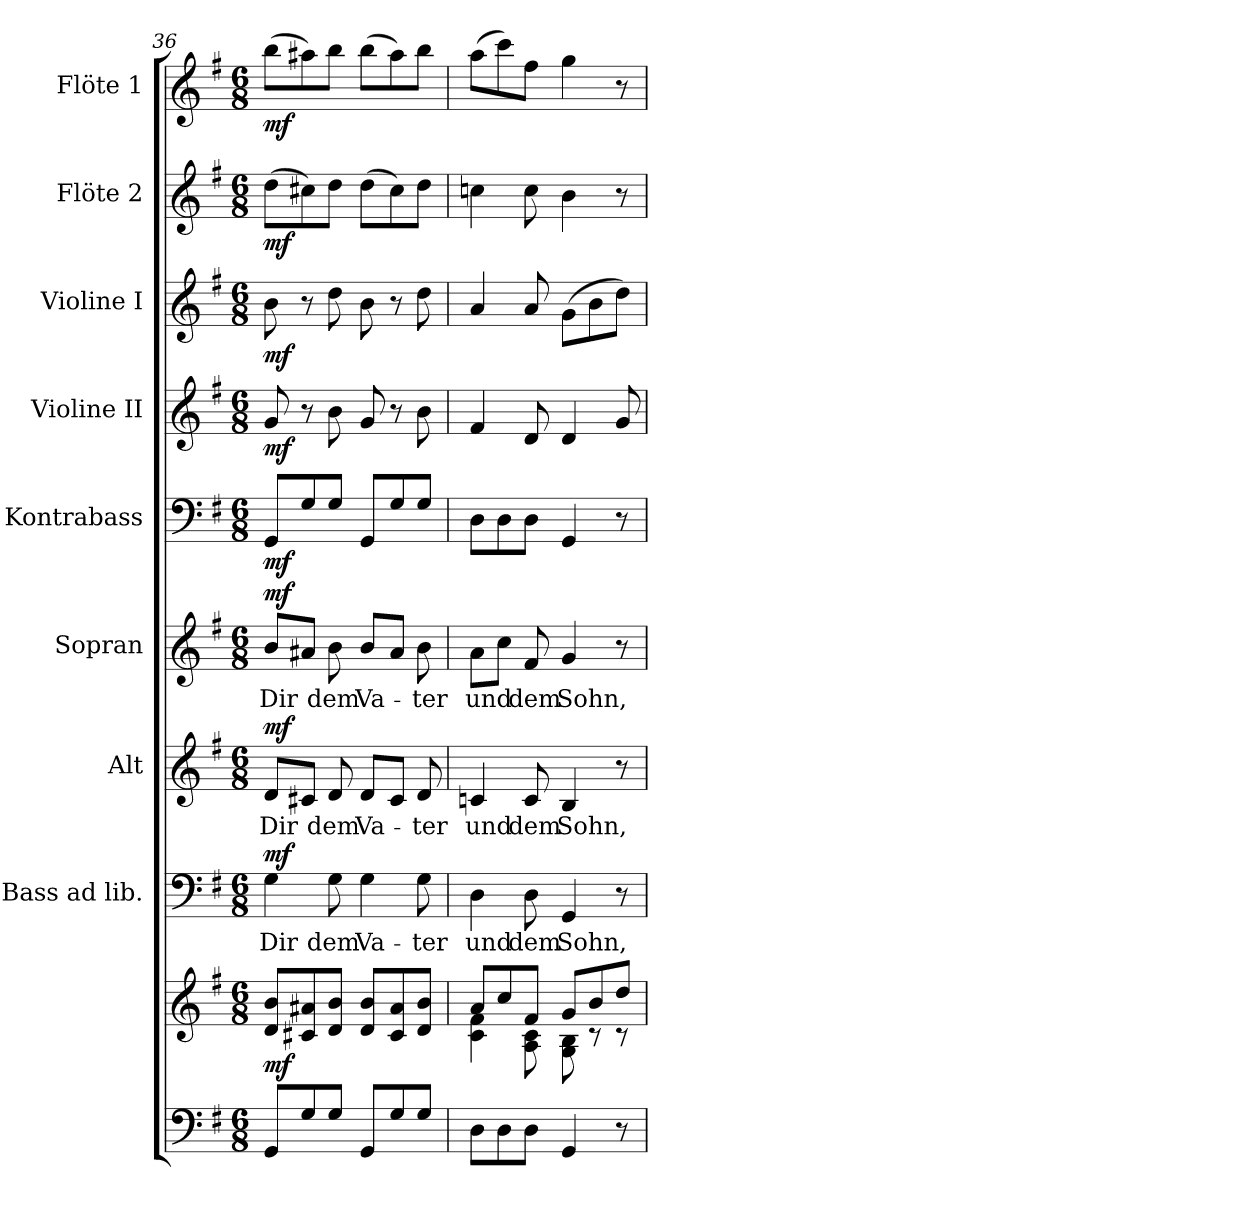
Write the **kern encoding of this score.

**kern	**kern	**dynam	**kern	**text	**dynam	**kern	**text	**dynam	**kern	**text	**dynam	**kern	**dynam	**kern	**dynam	**kern	**dynam	**kern	**dynam	**kern	**dynam
*part9	*part9	*part9	*part8	*part8	*part8	*part7	*part7	*part7	*part6	*part6	*part6	*part5	*part5	*part4	*part4	*part3	*part3	*part2	*part2	*part1	*part1
*staff10	*staff9	*staff9/10	*staff8	*staff8	*staff8	*staff7	*staff7	*staff7	*staff6	*staff6	*staff6	*staff5	*staff5	*staff4	*staff4	*staff3	*staff3	*staff2	*staff2	*staff1	*staff1
*	*	*	*I"Bass ad lib.	*	*	*I"Alt	*	*	*I"Sopran	*	*	*I"Kontrabass	*	*I"Violine II	*	*I"Violine I	*	*I"Flöte 2	*	*I"Flöte 1	*
*	*	*	*I'B.	*	*	*I'A.	*	*	*I'S.	*	*	*I'Kb.	*	*I'Vl. II	*	*I'Vl. I	*	*I'Fl. 2	*	*I'Fl. 1	*
*clefF4	*clefG2	*	*clefF4	*	*	*clefG2	*	*	*clefG2	*	*	*clefF4	*	*clefG2	*	*clefG2	*	*clefG2	*	*clefG2	*
*	*	*	*	*	*	*	*	*	*	*	*	*ITrd7c12	*	*	*	*	*	*	*	*	*
*k[f#]	*k[f#]	*	*k[f#]	*	*	*k[f#]	*	*	*k[f#]	*	*	*k[f#]	*	*k[f#]	*	*k[f#]	*	*k[f#]	*	*k[f#]	*
*G:	*G:	*	*G:	*	*	*G:	*	*	*G:	*	*	*G:	*	*G:	*	*G:	*	*G:	*	*G:	*
*M6/8	*M6/8	*	*M6/8	*	*	*M6/8	*	*	*M6/8	*	*	*M6/8	*	*M6/8	*	*M6/8	*	*M6/8	*	*M6/8	*
=36	=36	=36	=36	=36	=36	=36	=36	=36	=36	=36	=36	=36	=36	=36	=36	=36	=36	=36	=36	=36	=36
!	!	!LO:DY:b	!	!LO:LY:b	!LO:DY:a	!	!LO:LY:b	!LO:DY:a	!	!LO:LY:b	!LO:DY:a	!	!LO:DY:b	!	!LO:DY:b	!	!LO:DY:b	!	!LO:DY:b	!	!LO:DY:b
8GG/L	8d/ 8b/L	mf	4G\	Dir	mf	8d/L	Dir	mf	8b/L	Dir	mf	8GGG/L	mf	8g/	mf	8b\	mf	(>8dd\L	mf	(>8bb\L	mf
8G/	8c#X/ 8a#X/	.	.	.	.	8c#X/J	.	.	8a#X/J	.	.	8GG/	.	8r	.	8r	.	8cc#X\)	.	8aa#X\)	.
!	!	!	!	!LO:LY:b	!	!	!LO:LY:b	!	!	!LO:LY:b	!	!	!	!	!	!	!	!	!	!	!
8G/J	8d/ 8b/J	.	8G\	dem	.	8d/	dem	.	8b\	dem	.	8GG/J	.	8b\	.	8dd\	.	8dd\J	.	8bb\J	.
!	!	!	!	!LO:LY:b	!	!	!LO:LY:b	!	!	!LO:LY:b	!	!	!	!	!	!	!	!	!	!	!
8GG/L	8d/ 8b/L	.	4G\	Va-	.	8d/L	Va-	.	8b/L	Va-	.	8GGG/L	.	8g/	.	8b\	.	(>8dd\L	.	(>8bb\L	.
8G/	8c#/ 8a#/	.	.	.	.	8c#/J	.	.	8a#/J	.	.	8GG/	.	8r	.	8r	.	8cc#\)	.	8aa#\)	.
!	!	!	!	!LO:LY:b	!	!	!LO:LY:b	!	!	!LO:LY:b	!	!	!	!	!	!	!	!	!	!	!
8G/J	8d/ 8b/J	.	8G\	-ter	.	8d/	-ter	.	8b\	-ter	.	8GG/J	.	8b\	.	8dd\	.	8dd\J	.	8bb\J	.
=37	=37	=37	=37	=37	=37	=37	=37	=37	=37	=37	=37	=37	=37	=37	=37	=37	=37	=37	=37	=37	=37
*	*^	*	*	*	*	*	*	*	*	*	*	*	*	*	*	*	*	*	*	*	*
!	!	!	!	!	!LO:LY:b	!	!	!LO:LY:b	!	!	!LO:LY:b	!	!	!	!	!	!	!	!	!	!	!
8D\L	8a/L	4c\ 4f#\	.	4D\	und	.	4cn/	und	.	8a\L	und	.	8DD\L	.	4f#/	.	4a/	.	4ccn\	.	(>8aa\L	.
8D\	8cc/	.	.	.	.	.	.	.	.	8cc\J	.	.	8DD\	.	.	.	.	.	.	.	8ccc\)	.
!	!	!	!	!	!LO:LY:b	!	!	!LO:LY:b	!	!	!LO:LY:b	!	!	!	!	!	!	!	!	!	!	!
8D\J	8f#/J	8A\ 8c\	.	8D\	dem	.	8c/	dem	.	8f#/	dem	.	8DD\J	.	8d/	.	8a/	.	8cc\	.	8ff#\J	.
!	!	!	!	!	!LO:LY:b	!	!	!LO:LY:b	!	!	!LO:LY:b	!	!	!	!	!	!	!	!	!	!	!
4GG/	8g/L	8G\ 8B\	.	4GG/	Sohn,	.	4B/	Sohn,	.	4g/	Sohn,	.	4GGG/	.	4d/	.	(>8g\L	.	4b\	.	4gg\	.
.	8b/	8rc	.	.	.	.	.	.	.	.	.	.	.	.	.	.	8b\	.	.	.	.	.
8r	8dd/J	8rc	.	8r	.	.	8r	.	.	8r	.	.	8r	.	8g/	.	8dd\J)	.	8r	.	8r	.
*	*v	*v	*	*	*	*	*	*	*	*	*	*	*	*	*	*	*	*	*	*	*	*
=	=	=	=	=	=	=	=	=	=	=	=	=	=	=	=	=	=	=	=	=	=
*-	*-	*-	*-	*-	*-	*-	*-	*-	*-	*-	*-	*-	*-	*-	*-	*-	*-	*-	*-	*-	*-
